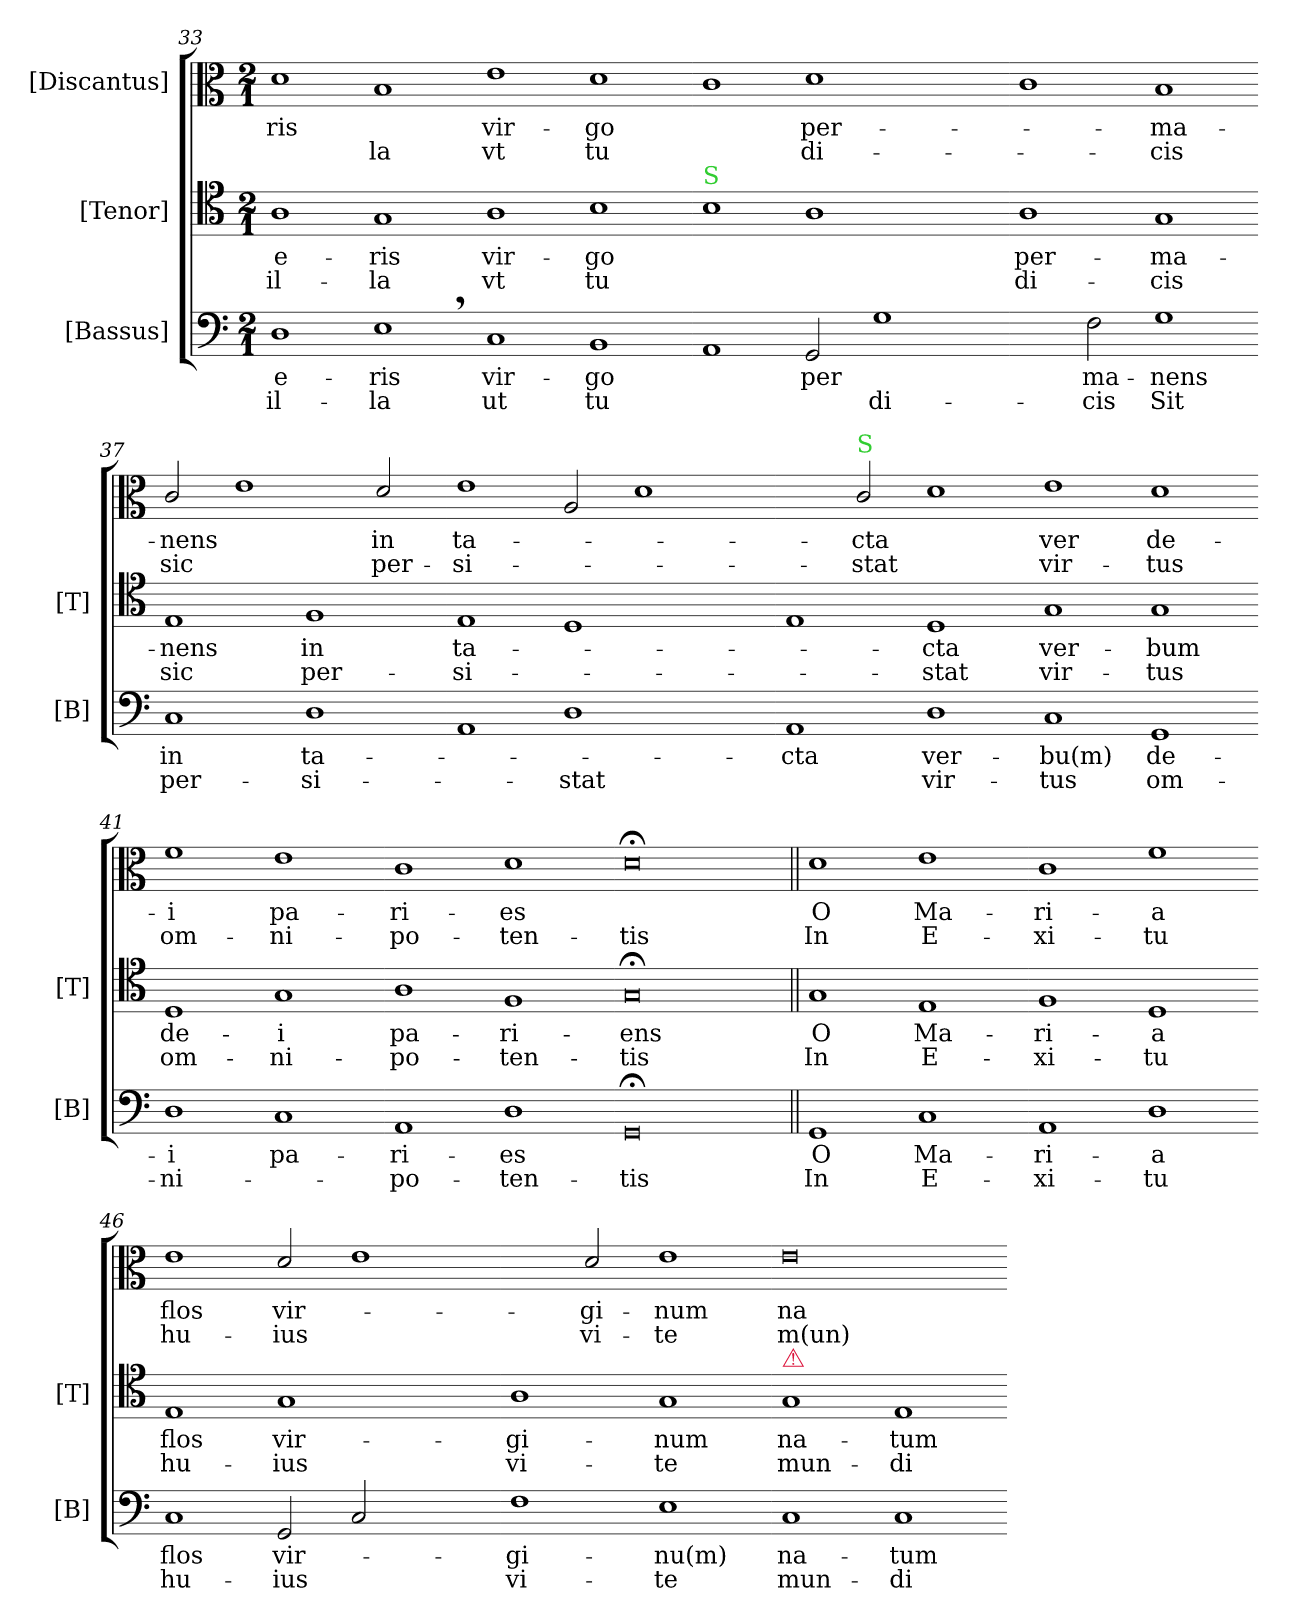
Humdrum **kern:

**kern	**text	**text	**kern	**text	**text	**kern	**text	**text
*part3	*part3	*part3	*part2	*part2	*part2	*part1	*part1	*part1
*staff3	*staff3	*staff3	*staff2	*staff2	*staff2	*staff1	*staff1	*staff1
*I"[Bassus]	*	*	*I"[Tenor]	*	*	*I"[Discantus]	*	*
*I'[B]	*	*	*I'[T]	*	*	*	*	*
*clefF4	*	*	*clefC4	*	*	*clefC3	*	*
*k[]	*	*	*k[]	*	*	*k[]	*	*
*D:dor	*	*	*D:dor	*	*	*D:dor	*	*
*M2/1	*	*	*M2/1	*	*	*M2/1	*	*
=33	=33	=33	=33	=33	=33	=33	=33	=33
1D	e-	il-	1A	e-	il-	1d	-ris	.
1E,>	-ris	-la	1G	-ris	-la	1B	.	-la
=34-	=34-	=34-	=34-	=34-	=34-	=34-	=34-	=34-
1C	vir-	ut	1A	vir-	vt	1e	vir-	vt
1BB	-go	tu	1B	-go	tu	1d	-go	tu
=35-	=35-	=35-	=35-	=35-	=35-	=35-	=35-	=35-
!	!	!	!LO:TX:a:color=limegreen:t=S	!	!	!	!	!
1AA	.	.	1B	.	.	1c	.	.
2GG/	per	.	1A	.	.	1d	per-	di-
1G\	.	di-	.	.	.	.	.	.
.	.	.	2ryy	.	.	2ryy	.	.
=36-	=36-	=36-	=36-	=36-	=36-	=36-	=36-	=36-
2ryy	.	.	1A	per-	di-	1c	.	.
2F\	ma-	-cis	.	.	.	.	.	.
1G	-nens	Sit	1G	-ma-	-cis	1B	-ma-	-cis
=37-	=37-	=37-	=37-	=37-	=37-	=37-	=37-	=37-
1C	in	per-	1E	-nens	sic	2c/	-nens	sic
.	.	.	.	.	.	1e	.	.
1D	ta-	-si-	1F	in	per-	.	.	.
.	.	.	.	.	.	2d/	in	per-
=38-	=38-	=38-	=38-	=38-	=38-	=38-	=38-	=38-
1AA	.	.	1E	ta-	-si-	1e	ta-	-si-
1D	.	-stat	1D	.	.	2A/	.	.
.	.	.	.	.	.	1d\	.	.
2ryy	.	.	2ryy	.	.	.	.	.
=39-	=39-	=39-	=39-	=39-	=39-	=39-	=39-	=39-
1AA	-cta	.	1E	.	.	2ryy	.	.
!	!	!	!	!	!	!LO:TX:a:color=limegreen:t=S	!	!
.	.	.	.	.	.	2c/	-cta	-stat
1D	ver-	vir-	1D	-cta	-stat	1d	.	.
=40-	=40-	=40-	=40-	=40-	=40-	=40-	=40-	=40-
1C	-bu(m)	-tus	1G	ver-	vir-	1e	ver	vir-
1GG	de-	om-	1G	-bum	-tus	1d	de-	-tus
=41-	=41-	=41-	=41-	=41-	=41-	=41-	=41-	=41-
1D	-i	-ni-	1D	de-	om-	1f	-i	om-
1C	pa-	.	1G	-i	-ni-	1e	pa-	-ni-
=42-	=42-	=42-	=42-	=42-	=42-	=42-	=42-	=42-
1AA	-ri-	-po-	1A	pa-	-po-	1c	-ri-	-po-
1D	-es	-ten-	1F	-ri-	-ten-	1d	-es	-ten-
=43-	=43-	=43-	=43-	=43-	=43-	=43-	=43-	=43-
0GG;<;	.	-tis	0G;<	-ens	-tis	0d;\	.	-tis
=44||	=44||	=44||	=44||	=44||	=44||	=44||	=44||	=44||
1GG	O	In	1G	O	In	1d	O	In
1C	Ma-	E-	1E	Ma-	E-	1e	Ma-	E-
=45-	=45-	=45-	=45-	=45-	=45-	=45-	=45-	=45-
1AA	-ri-	-xi-	1F	-ri-	-xi-	1c	-ri-	-xi-
1D	-a	-tu	1D	-a	-tu	1f	-a	-tu
=46-	=46-	=46-	=46-	=46-	=46-	=46-	=46-	=46-
1C	flos	hu-	1E	flos	hu-	1e	flos	hu-
2GG/	vir-	-ius	1G	vir-	-ius	2d/	vir-	-ius
2C/	.	.	.	.	.	1e\	.	.
2ryy	.	.	2ryy	.	.	.	.	.
=47-	=47-	=47-	=47-	=47-	=47-	=47-	=47-	=47-
1F	-gi-	vi-	1A	-gi-	vi-	2ryy	.	.
.	.	.	.	.	.	2d/	-gi-	vi-
1E	-nu(m)	-te	1G	-num	-te	1e	-num	-te
=48-	=48-	=48-	=48-	=48-	=48-	=48-	=48-	=48-
!	!	!	!LO:TX:a:color=crimson:t=⚠	!	!	!	!	!
1C	na-	mun-	1G	na-	mun-	0e	na-	m(un)-
1C	-tum	-di	1E	-tum	-di	.	.	.
=-	=-	=-	=-	=-	=-	=-	=-	=-
*-	*-	*-	*-	*-	*-	*-	*-	*-
